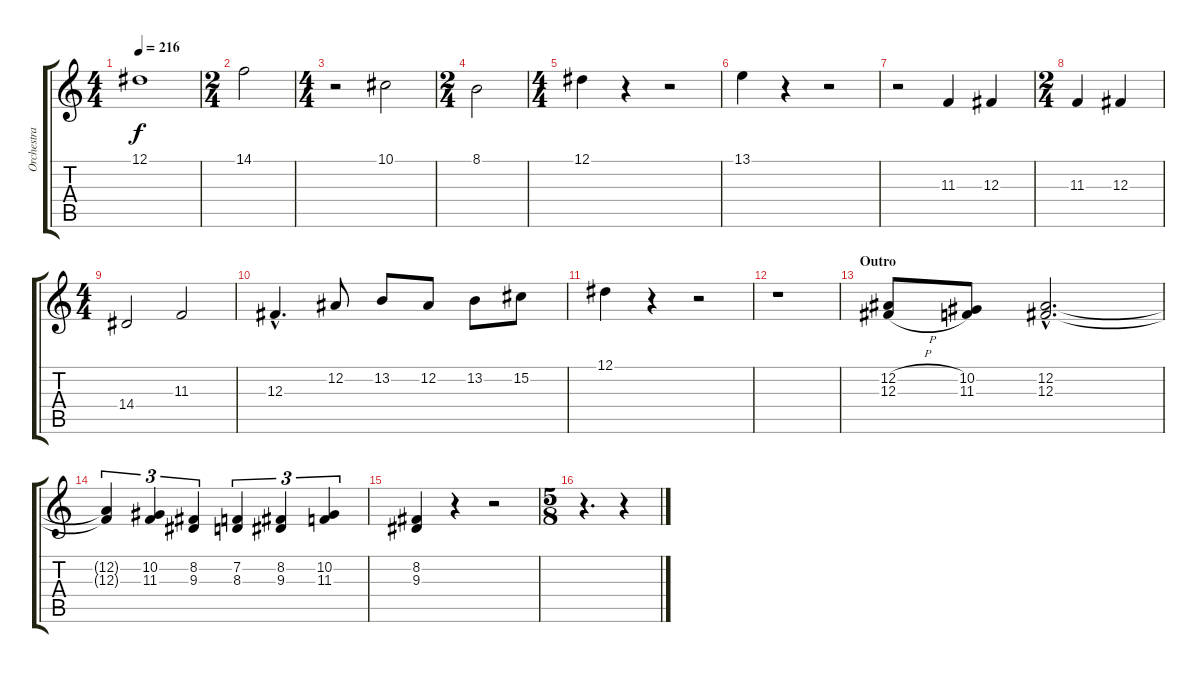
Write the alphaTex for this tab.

\track ("Orchestra (Strings)" "Orchestra ") {instrument stringensemble1}
\staff {score tabs}
\tuning (Eb4 Bb3 Gb3 Db3 Ab2 Eb2) {hide}
\ts (4 4)
\tempo 216
\clef g2
\ks c
12.1.1{dy f} |
\ts (2 4)
14.1.2 |
\ts (4 4)
r.2 10.1.2 |
\ts (2 4)
8.1.2 |
\ts (4 4)
12.1.4 r.4 r.2 |
13.1.4 r.4 r.2 |
r.2 11.3.4 12.3.4 |
\ts (2 4)
11.3.4 12.3.4 |
\ts (4 4)
14.4.2 11.3.2 |
12.3{hac}.4{d} 12.2.8 13.2.8 12.2.8 13.2.8 15.2.8 |
12.1.4 r.4 r.2 |
r.1 |
\section ("" "Outro")
(12.2{h} 12.3{h}).8 (10.2 11.3).8 (12.2{hac} 12.3{hac}).2{d} |
(12.2{t} 12.3{t}).4{tu (3 2)} (10.2 11.3).4{tu (3 2)} (8.2 9.3).4{tu (3 2)} (7.2 8.3).4{tu (3 2)} (8.2 9.3).4{tu (3 2)} (10.2 11.3).4{tu (3 2)} |
(8.2 9.3).4 r.4 r.2 |
\ts (5 8)
r.4{d} r.4
